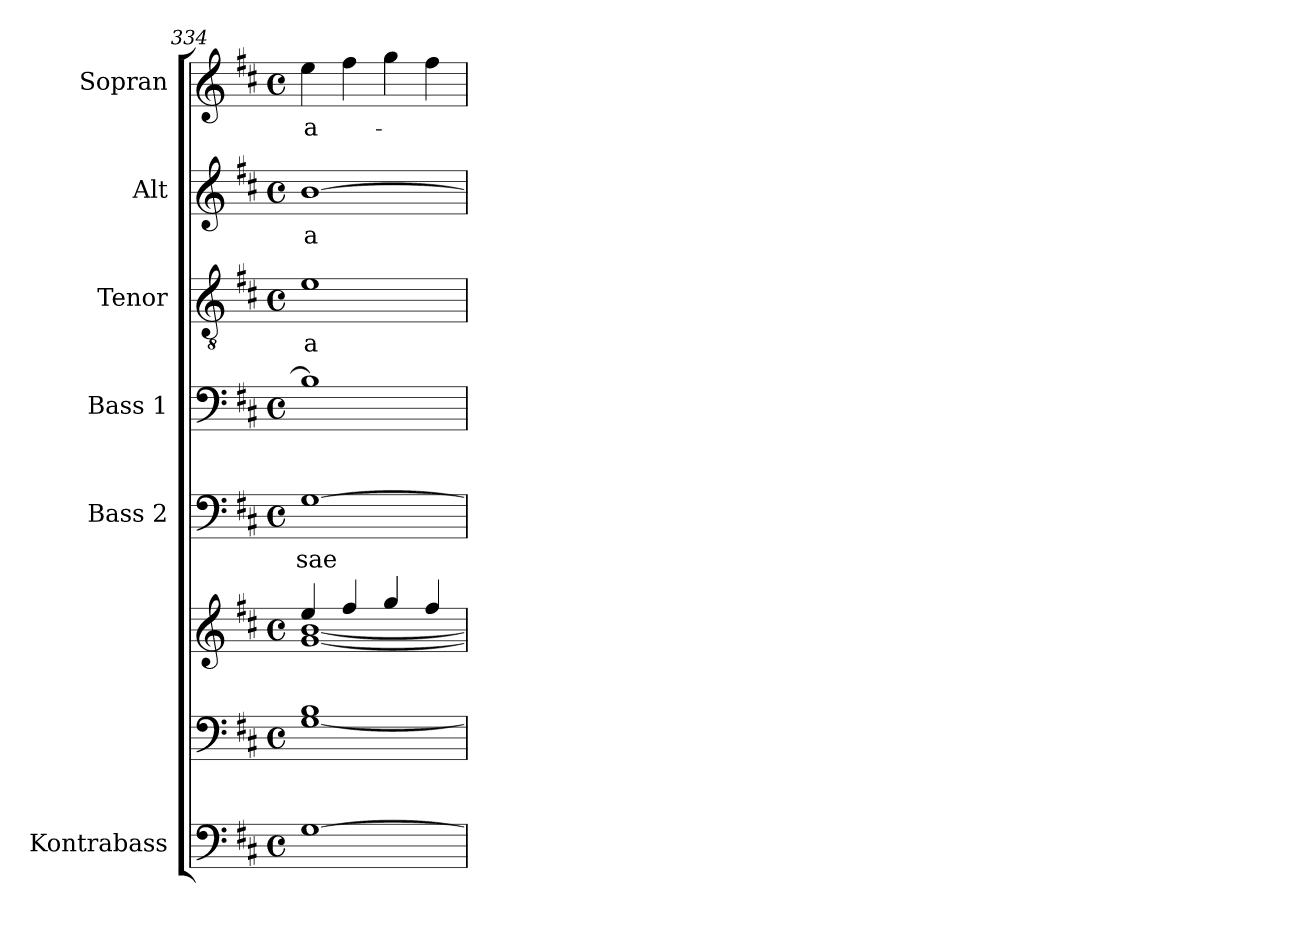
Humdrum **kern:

**kern	**kern	**kern	**kern	**text	**kern	**kern	**text	**kern	**text	**kern	**text
*part7	*part6	*part6	*part5	*part5	*part4	*part3	*part3	*part2	*part2	*part1	*part1
*staff8	*staff7	*staff6	*staff5	*staff5	*staff4	*staff3	*staff3	*staff2	*staff2	*staff1	*staff1
*I"Kontrabass	*	*	*I"Bass 2	*	*I"Bass 1	*I"Tenor	*	*I"Alt	*	*I"Sopran	*
*I'Kb.	*	*	*I'B. 2	*	*I'B. 1	*I'T.	*	*I'A.	*	*I'S.	*
*clefF4	*clefF4	*clefG2	*clefF4	*	*clefF4	*clefGv2	*	*clefG2	*	*clefG2	*
*ITrd7c12	*	*	*	*	*	*	*	*	*	*	*
*k[f#c#]	*k[f#c#]	*k[f#c#]	*k[f#c#]	*	*k[f#c#]	*k[f#c#]	*	*k[f#c#]	*	*k[f#c#]	*
*D:	*D:	*D:	*D:	*	*D:	*D:	*	*D:	*	*D:	*
*M4/4	*M4/4	*M4/4	*M4/4	*	*M4/4	*M4/4	*	*M4/4	*	*M4/4	*
*met(c)	*met(c)	*met(c)	*met(c)	*	*met(c)	*met(c)	*	*met(c)	*	*met(c)	*
=334	=334	=334	=334	=334	=334	=334	=334	=334	=334	=334	=334
*	*^	*^	*	*	*	*	*	*	*	*	*
!	!	!	!	!	!	!LO:LY:b	!	!	!LO:LY:b	!	!LO:LY:b	!	!LO:LY:b
[1GG	1B	[<1G	4ee/	[<1g [<1b	[1G	sae-	1B]	1e	a-	[1b	a-	4ee\	a-
.	.	.	4ff#/	.	.	.	.	.	.	.	.	4ff#\	.
.	.	.	4gg/	.	.	.	.	.	.	.	.	4gg\	.
.	.	.	4ff#/	.	.	.	.	.	.	.	.	4ff#\	.
*	*v	*v	*	*	*	*	*	*	*	*	*	*	*
*	*	*v	*v	*	*	*	*	*	*	*	*	*
=	=	=	=	=	=	=	=	=	=	=	=
*-	*-	*-	*-	*-	*-	*-	*-	*-	*-	*-	*-
